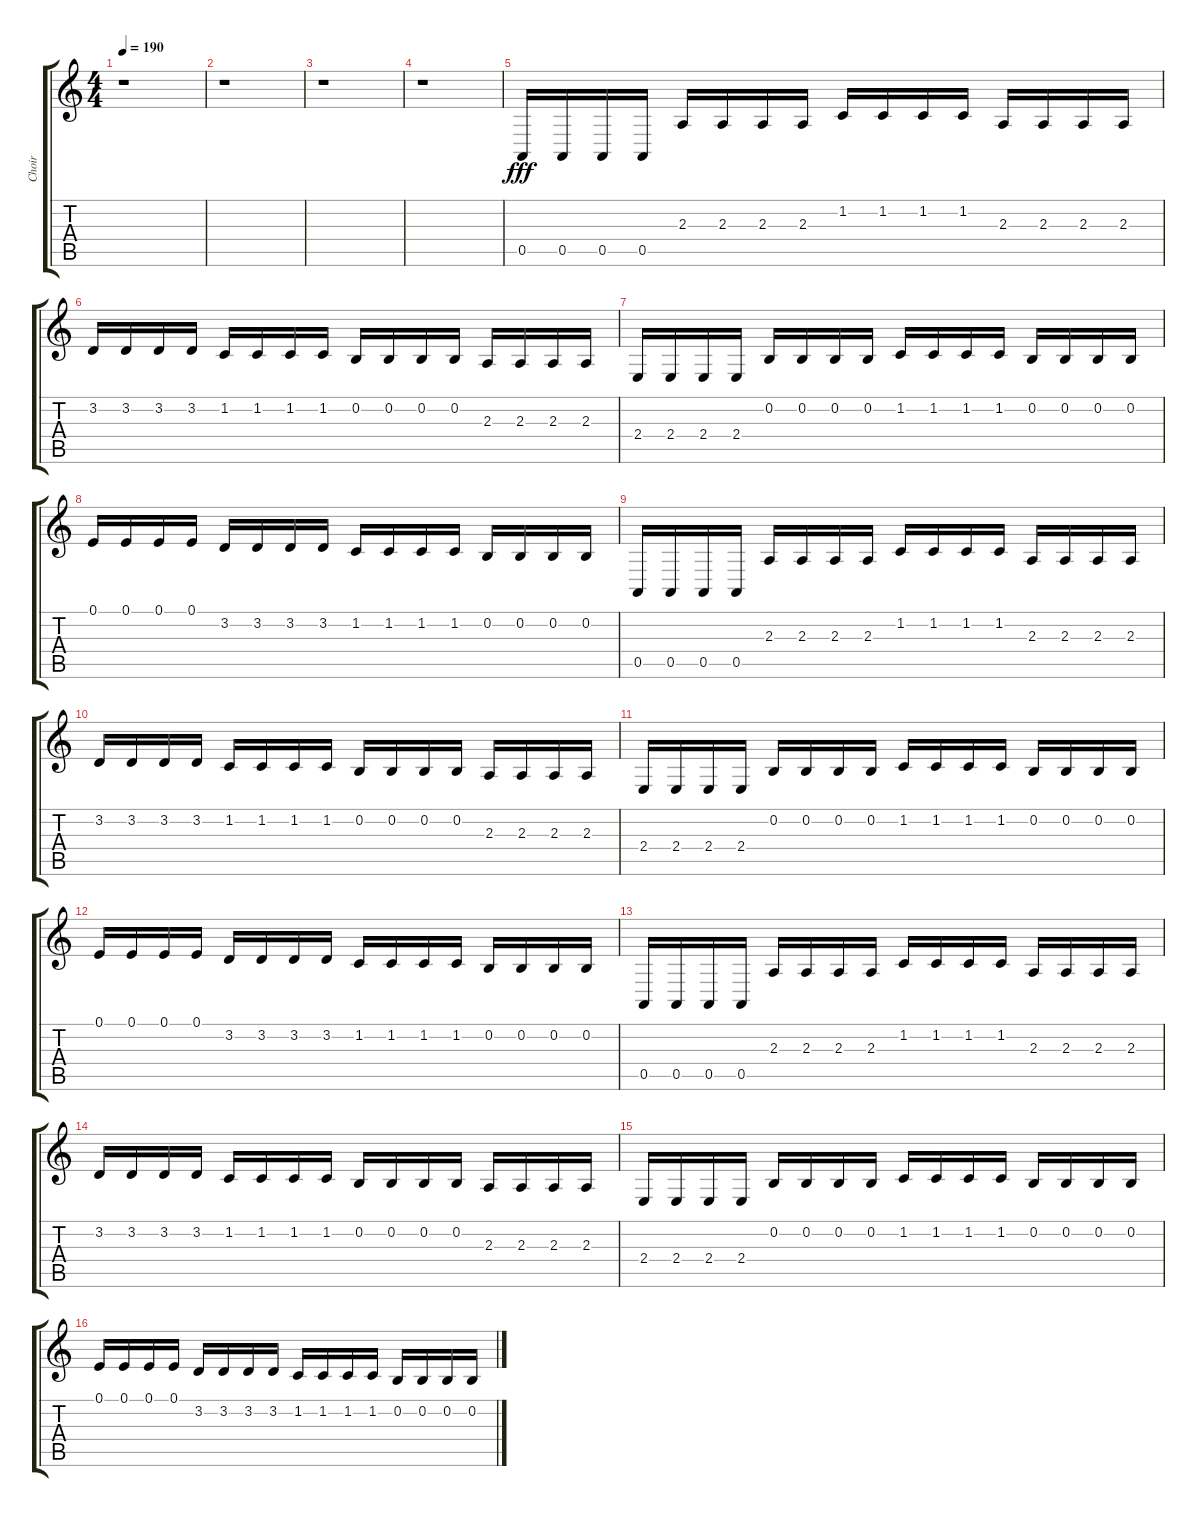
\track ("Choir" "Choir") {instrument choiraahs}
\staff {score tabs}
\tuning (E4 B3 G3 D3 A2 E2) {hide}
\ts (4 4)
\tempo 190
\clef g2
\ks c
r.1{dy fff} |
r.1 |
r.1 |
r.1 |
0.5.16 0.5.16 0.5.16 0.5.16 2.3.16 2.3.16 2.3.16 2.3.16 1.2.16 1.2.16 1.2.16 1.2.16 2.3.16 2.3.16 2.3.16 2.3.16 |
3.2.16 3.2.16 3.2.16 3.2.16 1.2.16 1.2.16 1.2.16 1.2.16 0.2.16 0.2.16 0.2.16 0.2.16 2.3.16 2.3.16 2.3.16 2.3.16 |
2.4.16 2.4.16 2.4.16 2.4.16 0.2.16 0.2.16 0.2.16 0.2.16 1.2.16 1.2.16 1.2.16 1.2.16 0.2.16 0.2.16 0.2.16 0.2.16 |
0.1.16 0.1.16 0.1.16 0.1.16 3.2.16 3.2.16 3.2.16 3.2.16 1.2.16 1.2.16 1.2.16 1.2.16 0.2.16 0.2.16 0.2.16 0.2.16 |
0.5.16 0.5.16 0.5.16 0.5.16 2.3.16 2.3.16 2.3.16 2.3.16 1.2.16 1.2.16 1.2.16 1.2.16 2.3.16 2.3.16 2.3.16 2.3.16 |
3.2.16 3.2.16 3.2.16 3.2.16 1.2.16 1.2.16 1.2.16 1.2.16 0.2.16 0.2.16 0.2.16 0.2.16 2.3.16 2.3.16 2.3.16 2.3.16 |
2.4.16 2.4.16 2.4.16 2.4.16 0.2.16 0.2.16 0.2.16 0.2.16 1.2.16 1.2.16 1.2.16 1.2.16 0.2.16 0.2.16 0.2.16 0.2.16 |
0.1.16 0.1.16 0.1.16 0.1.16 3.2.16 3.2.16 3.2.16 3.2.16 1.2.16 1.2.16 1.2.16 1.2.16 0.2.16 0.2.16 0.2.16 0.2.16 |
0.5.16 0.5.16 0.5.16 0.5.16 2.3.16 2.3.16 2.3.16 2.3.16 1.2.16 1.2.16 1.2.16 1.2.16 2.3.16 2.3.16 2.3.16 2.3.16 |
3.2.16 3.2.16 3.2.16 3.2.16 1.2.16 1.2.16 1.2.16 1.2.16 0.2.16 0.2.16 0.2.16 0.2.16 2.3.16 2.3.16 2.3.16 2.3.16 |
2.4.16 2.4.16 2.4.16 2.4.16 0.2.16 0.2.16 0.2.16 0.2.16 1.2.16 1.2.16 1.2.16 1.2.16 0.2.16 0.2.16 0.2.16 0.2.16 |
0.1.16 0.1.16 0.1.16 0.1.16 3.2.16 3.2.16 3.2.16 3.2.16 1.2.16 1.2.16 1.2.16 1.2.16 0.2.16 0.2.16 0.2.16 0.2.16
